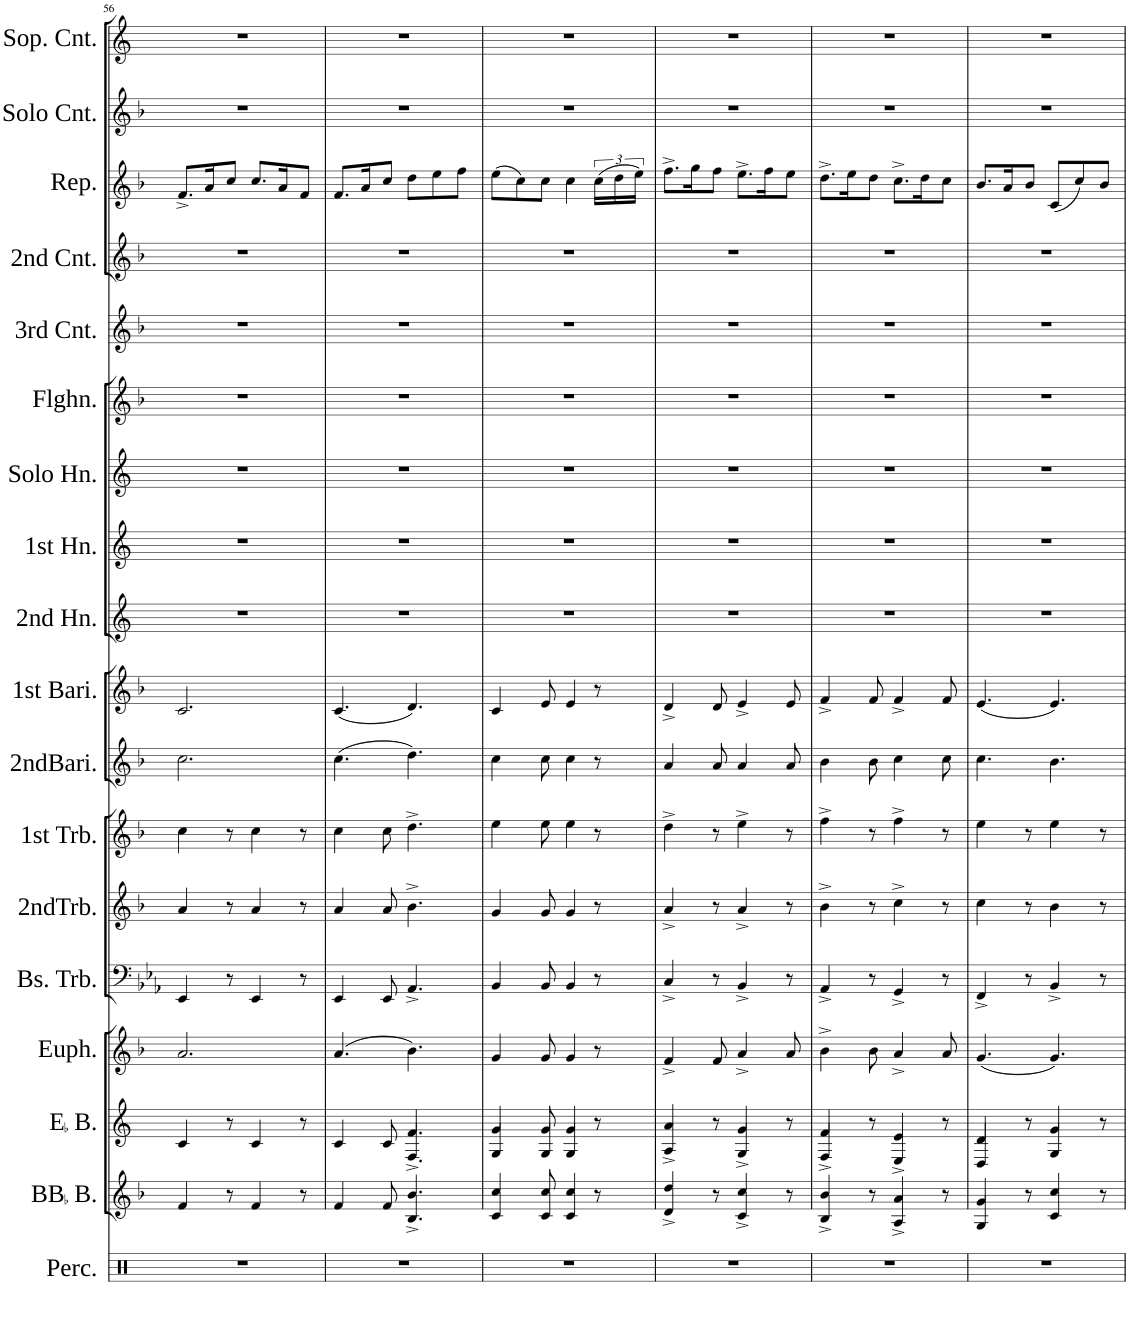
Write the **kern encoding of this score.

**kern	**kern	**kern	**kern	**kern	**kern	**kern	**kern	**kern	**kern	**kern	**kern	**kern	**kern	**kern	**kern	**kern	**kern
*part18	*part17	*part16	*part15	*part14	*part13	*part12	*part11	*part10	*part9	*part8	*part7	*part6	*part5	*part4	*part3	*part2	*part1
*staff18	*staff17	*staff16	*staff15	*staff14	*staff13	*staff12	*staff11	*staff10	*staff9	*staff8	*staff7	*staff6	*staff5	*staff4	*staff3	*staff2	*staff1
*I"Percussion	*I"BBaccidentalFlat Bass	*I"EaccidentalFlat Bass	*I"Euphonium	*I"Bass Trombone	*I"2nd Trombone	*I"1st Trombone	*I"2nd Baritone	*I"1st Baritone	*I"2nd Horn	*I"1st Horn	*I"Solo Horn	*I"Flugel Horn	*I"3rd Cornet	*I"2nd Cornet	*I"Repiano	*I"Solo Cornet	*I"Soprano Cornet
*I'Perc.	*I'BBaccidentalFlat B.	*I'EaccidentalFlat B.	*I'Euph.	*I'Bs. Trb.	*I'2ndTrb.	*I'1st Trb.	*I'2ndBari.	*I'1st Bari.	*I'2nd Hn.	*I'1st Hn.	*I'Solo Hn.	*I'Flghn.	*I'3rd Cnt.	*I'2nd Cnt.	*I'Rep.	*I'Solo Cnt.	*I'Sop. Cnt.
!!LO:PB:g=z
*clefX	*clefG2	*clefG2	*clefG2	*clefF4	*clefG2	*clefG2	*clefG2	*clefG2	*clefG2	*clefG2	*clefG2	*clefG2	*clefG2	*clefG2	*clefG2	*clefG2	*clefG2
*	*Trd15c26	*Trd12c21	*Trd8c14	*	*Trd8c14	*Trd8c14	*Trd8c14	*Trd8c14	*Trd5c9	*Trd5c9	*Trd5c9	*Trd1c2	*Trd1c2	*Trd1c2	*Trd1c2	*Trd1c2	*Trd-2c-3
*k[]	*k[b-]	*k[]	*k[b-]	*k[b-e-a-]	*k[b-]	*k[b-]	*k[b-]	*k[b-]	*k[]	*k[]	*k[]	*k[b-]	*k[b-]	*k[b-]	*k[b-]	*k[b-]	*k[]
*M6/8	*M6/8	*M6/8	*M6/8	*M6/8	*M6/8	*M6/8	*M6/8	*M6/8	*M6/8	*M6/8	*M6/8	*M6/8	*M6/8	*M6/8	*M6/8	*M6/8	*M6/8
=56	=56	=56	=56	=56	=56	=56	=56	=56	=56	=56	=56	=56	=56	=56	=56	=56	=56
2.r	4f/	4c/	2.a/	4EE-/	4a/	4cc\	2.cc\	2.c/	2.r	2.r	2.r	2.r	2.r	2.r	8.f^/L	2.r	2.r
.	.	.	.	.	.	.	.	.	.	.	.	.	.	.	16a/K	.	.
.	8r	8r	.	8r	8r	8r	.	.	.	.	.	.	.	.	8cc/J	.	.
.	4f/	4c/	.	4EE-/	4a/	4cc\	.	.	.	.	.	.	.	.	8.cc/L	.	.
.	.	.	.	.	.	.	.	.	.	.	.	.	.	.	16a/K	.	.
.	8r	8r	.	8r	8r	8r	.	.	.	.	.	.	.	.	8f/J	.	.
=57	=57	=57	=57	=57	=57	=57	=57	=57	=57	=57	=57	=57	=57	=57	=57	=57	=57
*	*^	*^	*	*	*	*	*	*	*	*	*	*	*	*	*	*	*
2.r	4f/	4.ryy	4c/	4.ryy	(4.a/	4EE-/	4a/	4cc\	(4.cc\	(4.c/	2.r	2.r	2.r	2.r	2.r	2.r	8.f/L	2.r	2.r
.	.	.	.	.	.	.	.	.	.	.	.	.	.	.	.	.	16a/K	.	.
.	8f/	.	8c/	.	.	8EE-/	8a/	8cc\	.	.	.	.	.	.	.	.	8cc/J	.	.
.	4.b-/	4.B-^</	4.f/	4.F^</	4.b-\)	4.AA-^/	4.b-^\	4.dd^\	4.dd\)	4.d/)	.	.	.	.	.	.	8dd\L	.	.
.	.	.	.	.	.	.	.	.	.	.	.	.	.	.	.	.	8ee\	.	.
.	.	.	.	.	.	.	.	.	.	.	.	.	.	.	.	.	8ff\J	.	.
=58	=58	=58	=58	=58	=58	=58	=58	=58	=58	=58	=58	=58	=58	=58	=58	=58	=58	=58	=58
*	*	*	*	*	*	*^	*	*	*	*	*	*	*	*	*	*	*	*	*
2.r	4cc/	4c/	4g/	4G/	4g/	4BB-/	8ryy	4g/	4ee\	4cc\	4c/	2.r	2.r	2.r	2.r	2.r	2.r	(8ee\L	2.r	2.r
*	*	*	*	*	*	*v	*v	*	*	*	*	*	*	*	*	*	*	*	*	*
.	.	.	.	.	.	.	.	.	.	.	.	.	.	.	.	.	8cc\)	.	.
.	8cc/	8c/	8g/	8G/	8g/	8BB-/	8g/	8ee\	8cc\	8e/	.	.	.	.	.	.	8cc\J	.	.
.	4cc/	4c/	4g/	4G/	4g/	4BB-/	4g/	4ee\	4cc\	4e/	.	.	.	.	.	.	4cc\	.	.
*	*	*	*	*	*	*^	*	*	*	*	*	*	*	*	*	*	*	*	*
.	8r	8ryy	8r	8ryy	8r	8r	8ryy	8r	8r	8r	8r	.	.	.	.	.	.	(24cc\LL	.	.
.	.	.	.	.	.	.	.	.	.	.	.	.	.	.	.	.	.	24dd\	.	.
.	.	.	.	.	.	.	.	.	.	.	.	.	.	.	.	.	.	24ee\JJ)	.	.
=59	=59	=59	=59	=59	=59	=59	=59	=59	=59	=59	=59	=59	=59	=59	=59	=59	=59	=59	=59	=59
2.r	4dd/	4d^</	4a/	4A^</	4f^/	4C^</	8ryy	4a^/	4dd^\	4a/	4d^/	2.r	2.r	2.r	2.r	2.r	2.r	8.ff^\L	2.r	2.r
*	*	*	*	*	*	*v	*v	*	*	*	*	*	*	*	*	*	*	*	*	*
.	.	.	.	.	.	.	.	.	.	.	.	.	.	.	.	.	16gg\K	.	.
.	8r	8ryy	8r	8ryy	8f/	8r	8r	8r	8a/	8d/	.	.	.	.	.	.	8ff\J	.	.
.	4cc/	4c^</	4g/	4G^</	4a^/	4BB-^/	4a^/	4ee^\	4a/	4e^/	.	.	.	.	.	.	8.ee^\L	.	.
.	.	.	.	.	.	.	.	.	.	.	.	.	.	.	.	.	16ff\K	.	.
*	*	*	*	*	*	*^	*	*	*	*	*	*	*	*	*	*	*	*	*
.	8r	8ryy	8r	8ryy	8a/	8r	8ryy	8r	8r	8a/	8e/	.	.	.	.	.	.	8ee\J	.	.
=60	=60	=60	=60	=60	=60	=60	=60	=60	=60	=60	=60	=60	=60	=60	=60	=60	=60	=60	=60	=60
2.r	4b-/	4B-^</	4f/	4F^</	4b-^\	4AA-^/	8ryy	4b-^\	4ff^\	4b-\	4f^/	2.r	2.r	2.r	2.r	2.r	2.r	8.dd^\L	2.r	2.r
*	*	*	*	*	*	*v	*v	*	*	*	*	*	*	*	*	*	*	*	*	*
.	.	.	.	.	.	.	.	.	.	.	.	.	.	.	.	.	16ee\K	.	.
.	8r	8ryy	8r	8ryy	8b-\	8r	8r	8r	8b-\	8f/	.	.	.	.	.	.	8dd\J	.	.
.	4a/	4A^</	4e/	4E^</	4a^/	4GG^/	4cc^\	4ff^\	4cc\	4f^/	.	.	.	.	.	.	8.cc^\L	.	.
.	.	.	.	.	.	.	.	.	.	.	.	.	.	.	.	.	16dd\K	.	.
*	*	*	*	*	*	*^	*	*	*	*	*	*	*	*	*	*	*	*	*
.	8r	8ryy	8r	8ryy	8a/	8r	8ryy	8r	8r	8cc\	8f/	.	.	.	.	.	.	8cc\J	.	.
=61	=61	=61	=61	=61	=61	=61	=61	=61	=61	=61	=61	=61	=61	=61	=61	=61	=61	=61	=61	=61
2.r	4g/	4G/	4d/	4D/	(4.g/	4FF^/	8ryy	4cc\	4ee\	4.cc\	(4.e/	2.r	2.r	2.r	2.r	2.r	2.r	8.b-/L	2.r	2.r
*	*	*	*	*	*	*v	*v	*	*	*	*	*	*	*	*	*	*	*	*	*
.	.	.	.	.	.	.	.	.	.	.	.	.	.	.	.	.	16a/K	.	.
.	8r	8ryy	8r	8ryy	.	8r	8r	8r	.	.	.	.	.	.	.	.	8b-/J	.	.
.	4cc/	4c/	4g/	4G/	4.g/)	4BB-^/	4b-\	4ee\	4.b-\	4.e/)	.	.	.	.	.	.	(8c/L	.	.
.	.	.	.	.	.	.	.	.	.	.	.	.	.	.	.	.	8cc/)	.	.
*	*	*	*	*	*	*^	*	*	*	*	*	*	*	*	*	*	*	*	*
.	8r	8ryy	8r	8ryy	.	8r	8ryy	8r	8r	.	.	.	.	.	.	.	.	8b-/J	.	.
*	*v	*v	*	*	*	*v	*v	*	*	*	*	*	*	*	*	*	*	*	*	*
*	*	*v	*v	*	*	*	*	*	*	*	*	*	*	*	*	*	*	*
=	=	=	=	=	=	=	=	=	=	=	=	=	=	=	=	=	=
*-	*-	*-	*-	*-	*-	*-	*-	*-	*-	*-	*-	*-	*-	*-	*-	*-	*-
